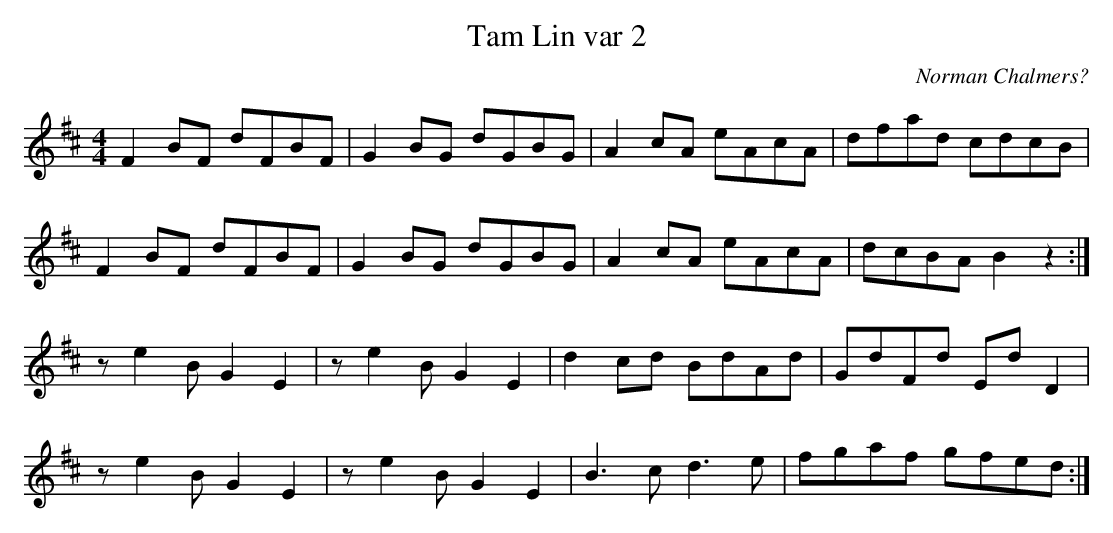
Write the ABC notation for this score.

X:1
T:Tam Lin var 2
C:Norman Chalmers?
M:4/4
L:1/8
K:Bmin
F2BF dFBF|G2BG dGBG|A2cA eAcA|dfad cdcB|
F2BF dFBF|G2BG dGBG|A2cA eAcA|dcBA B2z2:|
ze2B G2E2|ze2B G2E2|d2cd BdAd|GdFd EdD2|
ze2B G2E2|ze2B G2E2|B3c  d3e |fgaf gfed:|
